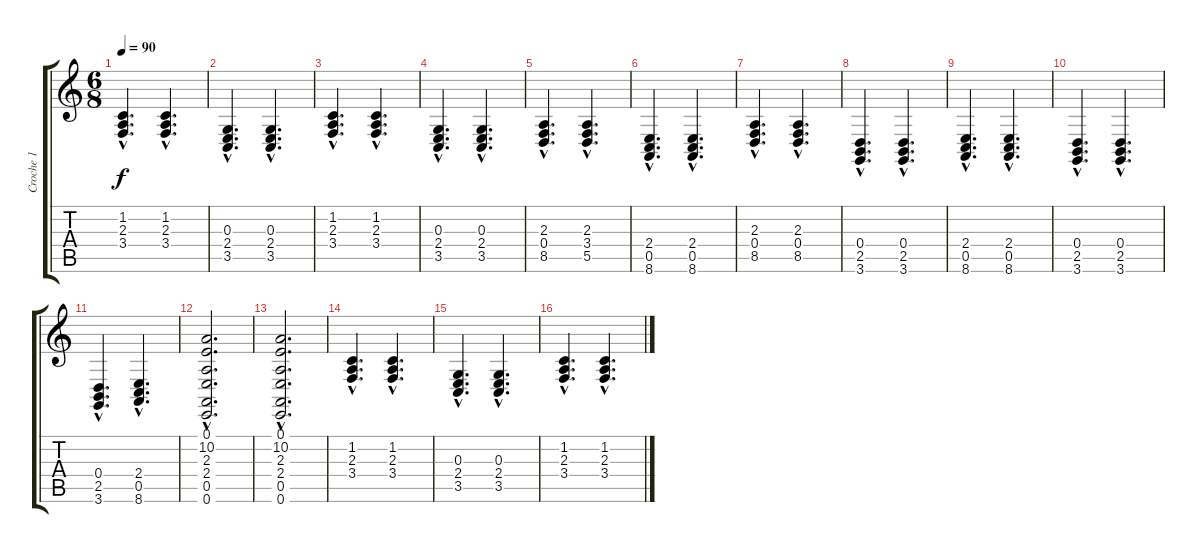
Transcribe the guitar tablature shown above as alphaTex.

\track ("Croche 1" "Croche 1") {instrument steeldrums}
\staff {score tabs}
\tuning (E4 B3 G3 D3 A2 E2) {hide}
\ts (6 8)
\tempo 90
\clef g2
\ks c
(1.2{hac} 2.3{hac} 3.4{hac}).4{d dy f instrument steeldrums} (1.2{hac} 2.3{hac} 3.4{hac}).4{d} |
(0.3{hac} 2.4{hac} 3.5{hac}).4{d} (0.3{hac} 2.4{hac} 3.5{hac}).4{d} |
(1.2{hac} 2.3{hac} 3.4{hac}).4{d} (1.2{hac} 2.3{hac} 3.4{hac}).4{d} |
(0.3{hac} 2.4{hac} 3.5{hac}).4{d} (0.3{hac} 2.4{hac} 3.5{hac}).4{d} |
(2.3{hac} 0.4{hac} 8.5{hac}).4{d} (2.3{hac} 3.4{hac} 5.5{hac}).4{d} |
(2.4{hac} 0.5{hac} 8.6{hac}).4{d} (2.4{hac} 0.5{hac} 8.6{hac}).4{d} |
(2.3{hac} 0.4{hac} 8.5{hac}).4{d} (2.3{hac} 0.4{hac} 8.5{hac}).4{d} |
(0.4{hac} 2.5{hac} 3.6{hac}).4{d} (0.4{hac} 2.5{hac} 3.6{hac}).4{d} |
(2.4{hac} 0.5{hac} 8.6{hac}).4{d} (2.4{hac} 0.5{hac} 8.6{hac}).4{d} |
(0.4{hac} 2.5{hac} 3.6{hac}).4{d} (0.4{hac} 2.5{hac} 3.6{hac}).4{d} |
(0.4{hac} 2.5{hac} 3.6{hac}).4{d} (2.4{hac} 0.5{hac} 8.6{hac}).4{d} |
(0.1{hac} 10.2{hac} 2.3{hac} 2.4{hac} 0.5{hac} 0.6{hac}).2{d} |
(0.1{hac} 10.2{hac} 2.3{hac} 2.4{hac} 0.5{hac} 0.6{hac}).2{d} |
(1.2{hac} 2.3{hac} 3.4{hac}).4{d} (1.2{hac} 2.3{hac} 3.4{hac}).4{d} |
(0.3{hac} 2.4{hac} 3.5{hac}).4{d} (0.3{hac} 2.4{hac} 3.5{hac}).4{d} |
(1.2{hac} 2.3{hac} 3.4{hac}).4{d} (1.2{hac} 2.3{hac} 3.4{hac}).4{d}
